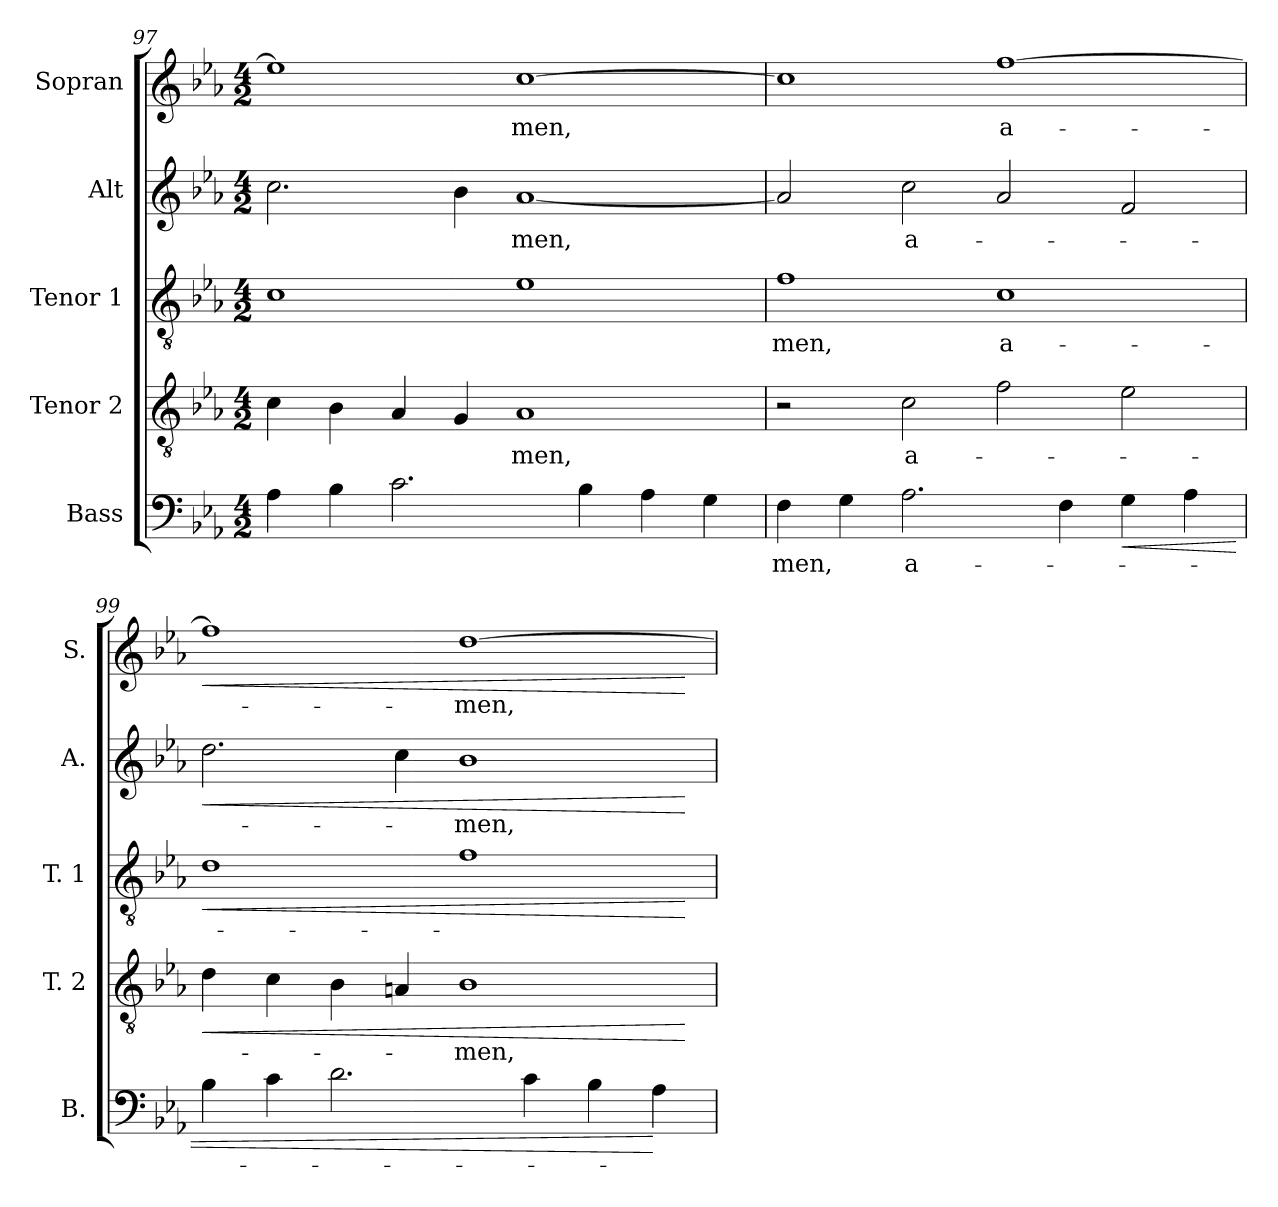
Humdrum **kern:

**kern	**text	**dynam	**kern	**text	**dynam	**kern	**text	**dynam	**kern	**text	**dynam	**kern	**text	**dynam
*part5	*part5	*part5	*part4	*part4	*part4	*part3	*part3	*part3	*part2	*part2	*part2	*part1	*part1	*part1
*staff5	*staff5	*staff5	*staff4	*staff4	*staff4	*staff3	*staff3	*staff3	*staff2	*staff2	*staff2	*staff1	*staff1	*staff1
*I"Bass	*	*	*I"Tenor 2	*	*	*I"Tenor 1	*	*	*I"Alt	*	*	*I"Sopran	*	*
*I'B.	*	*	*I'T. 2	*	*	*I'T. 1	*	*	*I'A.	*	*	*I'S.	*	*
!!LO:LB:g=z
*clefF4	*	*	*clefGv2	*	*	*clefGv2	*	*	*clefG2	*	*	*clefG2	*	*
*k[b-e-a-]	*	*	*k[b-e-a-]	*	*	*k[b-e-a-]	*	*	*k[b-e-a-]	*	*	*k[b-e-a-]	*	*
*E-:	*	*	*E-:	*	*	*E-:	*	*	*E-:	*	*	*E-:	*	*
*M4/2	*	*	*M4/2	*	*	*M4/2	*	*	*M4/2	*	*	*M4/2	*	*
=97	=97	=97	=97	=97	=97	=97	=97	=97	=97	=97	=97	=97	=97	=97
4A-\	.	.	4c\	.	.	1c	.	.	2.cc\	.	.	1ee-]	.	.
4B-\	.	.	4B-\	.	.	.	.	.	.	.	.	.	.	.
2.c\	.	.	4A-/	.	.	.	.	.	.	.	.	.	.	.
.	.	.	4G/	.	.	.	.	.	4b-\	.	.	.	.	.
!	!	!	!	!LO:LY:b	!	!	!	!	!	!LO:LY:b	!	!	!LO:LY:b	!
.	.	.	1A-	-men,	.	1e-	.	.	[1a-	-men,	.	[1cc	-men,	.
4B-\	.	.	.	.	.	.	.	.	.	.	.	.	.	.
4A-\	.	.	.	.	.	.	.	.	.	.	.	.	.	.
4G\	.	.	.	.	.	.	.	.	.	.	.	.	.	.
=98	=98	=98	=98	=98	=98	=98	=98	=98	=98	=98	=98	=98	=98	=98
!	!LO:LY:b	!	!	!	!	!	!LO:LY:b	!	!	!	!	!	!	!
4F\	-men,	.	2r	.	.	1f	-men,	.	2a-/]	.	.	1cc]	.	.
4G\	.	.	.	.	.	.	.	.	.	.	.	.	.	.
!	!LO:LY:b	!	!	!LO:LY:b	!	!	!	!	!	!LO:LY:b	!	!	!	!
2.A-\	a-	.	2c\	a-	.	.	.	.	2cc\	a-	.	.	.	.
!	!	!	!	!	!	!	!LO:LY:b	!	!	!	!	!	!LO:LY:b	!
.	.	.	2f\	.	.	1c	a-	.	2a-/	.	.	[1ff	a-	.
4F\	.	.	.	.	.	.	.	.	.	.	.	.	.	.
!	!	!LO:HP:b	!	!	!	!	!	!	!	!	!	!	!	!
4G\	.	<	2e-\	.	.	.	.	.	2f/	.	.	.	.	.
4A-\	.	.	.	.	.	.	.	.	.	.	.	.	.	.
=99	=99	=99	=99	=99	=99	=99	=99	=99	=99	=99	=99	=99	=99	=99
!	!	!	!	!	!LO:HP:b	!	!	!LO:HP:b	!	!	!LO:HP:b	!	!	!LO:HP:b
4B-\	.	.	4d\	.	<	1d	.	<	2.dd\	.	<	1ff]	.	<
4c\	.	.	4c\	.	.	.	.	.	.	.	.	.	.	.
2.d\	.	.	4B-\	.	.	.	.	.	.	.	.	.	.	.
.	.	.	4An/	.	.	.	.	.	4cc\	.	.	.	.	.
!	!	!	!	!LO:LY:b	!	!	!	!	!	!LO:LY:b	!	!	!LO:LY:b	!
.	.	.	1B-	-men,	.	1f	.	.	1b-	-men,	.	[1dd	-men,	.
4c\	.	.	.	.	.	.	.	.	.	.	.	.	.	.
4B-\	.	.	.	.	.	.	.	.	.	.	.	.	.	.
4A-\	.	[	.	.	.	.	.	.	.	.	.	.	.	.
.	.	.	.	.	[	.	.	[	.	.	[	.	.	[
=	=	=	=	=	=	=	=	=	=	=	=	=	=	=
*-	*-	*-	*-	*-	*-	*-	*-	*-	*-	*-	*-	*-	*-	*-
